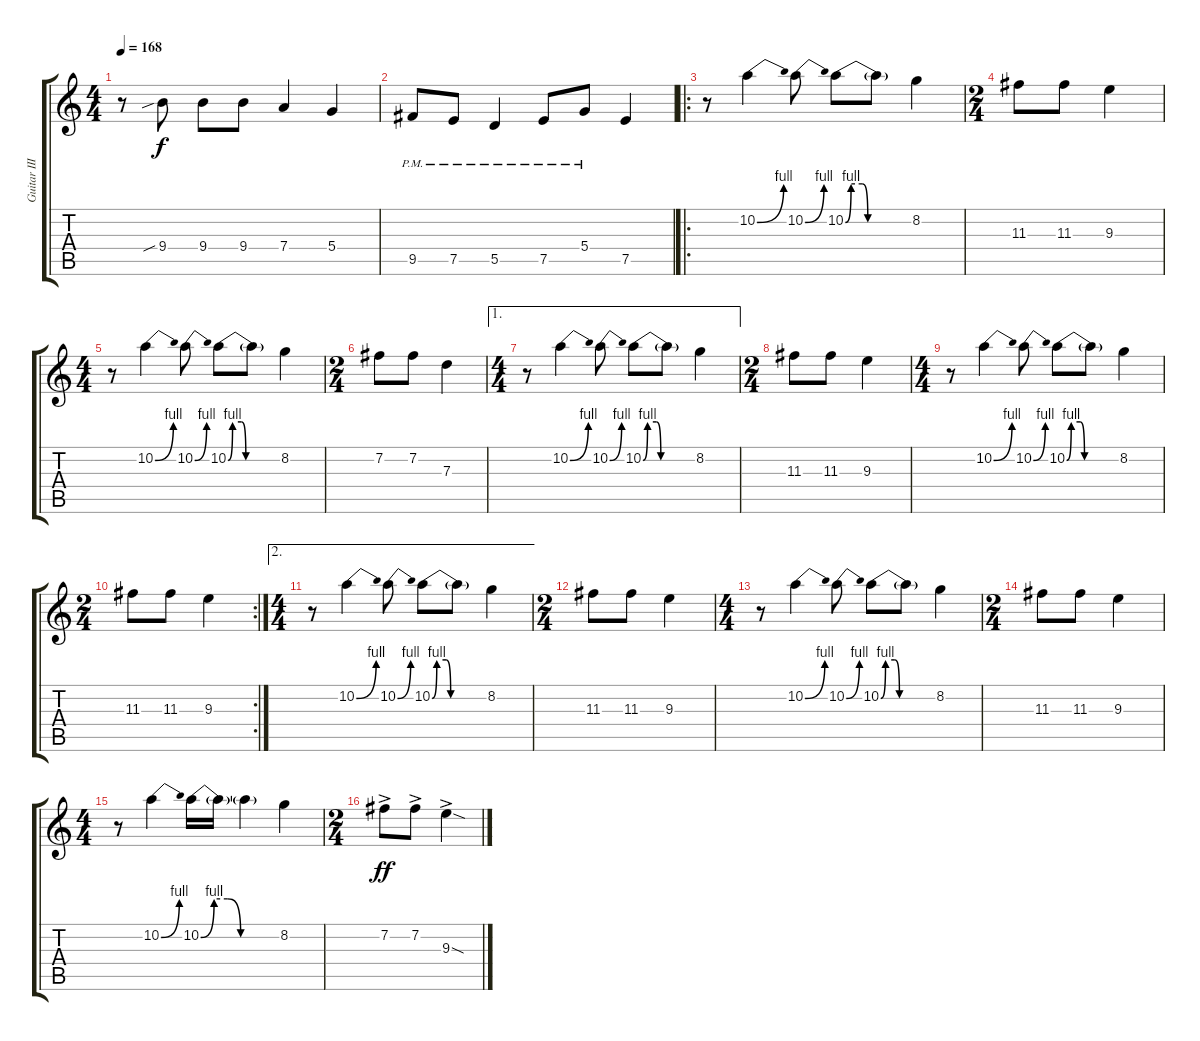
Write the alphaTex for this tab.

\track ("Guitar III" "Guitar III") {instrument overdrivenguitar}
\staff {score tabs}
\tuning (E4 B3 G3 D3 A2 E2) {hide}
\ts (4 4)
\tempo 168
\clef g2
\ks c
r.8{dy f} 9.4{sib}.8 9.4.8 9.4.8 7.4.4 5.4.4 |
9.5{pm}.8 7.5{pm}.8 5.5{pm}.4 7.5{pm}.8 5.4{pm}.8 7.5.4 |
\ro
r.8{volume 14} 10.2{be (bend 0 0 60 4)}.4 10.2{be (bend 0 0 60 4)}.8 10.2{be (custom 0 0 5 4 15 4 20 0 60 0)}.8 10.2{t}.8 8.2.4 |
\ts (2 4)
11.3.8 11.3.8 9.3.4 |
\ts (4 4)
r.8 10.2{be (bend 0 0 60 4)}.4 10.2{be (bend 0 0 60 4)}.8 10.2{be (custom 0 0 5 4 15 4 20 0 60 0)}.8 10.2{t}.8 8.2.4 |
\ts (2 4)
7.2.8 7.2.8 7.3.4 |
\ae 1
\ts (4 4)
r.8{volume 14} 10.2{be (bend 0 0 60 4)}.4 10.2{be (bend 0 0 60 4)}.8 10.2{be (custom 0 0 5 4 15 4 20 0 60 0)}.8 10.2{t}.8 8.2.4 |
\ts (2 4)
11.3.8 11.3.8 9.3.4 |
\ts (4 4)
r.8 10.2{be (bend 0 0 60 4)}.4 10.2{be (bend 0 0 60 4)}.8 10.2{be (custom 0 0 5 4 15 4 20 0 60 0)}.8 10.2{t}.8 8.2.4 |
\rc 2
\ts (2 4)
11.3.8 11.3.8 9.3.4 |
\ae 2
\ts (4 4)
r.8{volume 14} 10.2{be (bend 0 0 60 4)}.4 10.2{be (bend 0 0 60 4)}.8 10.2{be (custom 0 0 5 4 15 4 20 0 60 0)}.8 10.2{t}.8 8.2.4 |
\ts (2 4)
11.3.8 11.3.8 9.3.4 |
\ts (4 4)
r.8 10.2{be (bend 0 0 60 4)}.4 10.2{be (bend 0 0 60 4)}.8 10.2{be (custom 0 0 5 4 15 4 20 0 60 0)}.8 10.2{t}.8 8.2.4 |
\ts (2 4)
11.3.8 11.3.8 9.3.4 |
\ts (4 4)
r.8 10.2{be (bend 0 0 60 4)}.4{beam merge} 10.2{be (custom 0 0 10 4 20 4 30 0 60 0)}.16 10.2{t}.16 10.2{t}.4{beam merge} 8.2.4 |
\ts (2 4)
7.2{ac}.8{dy ff beam merge} 7.2{ac}.8{beam merge} 9.3{sod ac}.4
